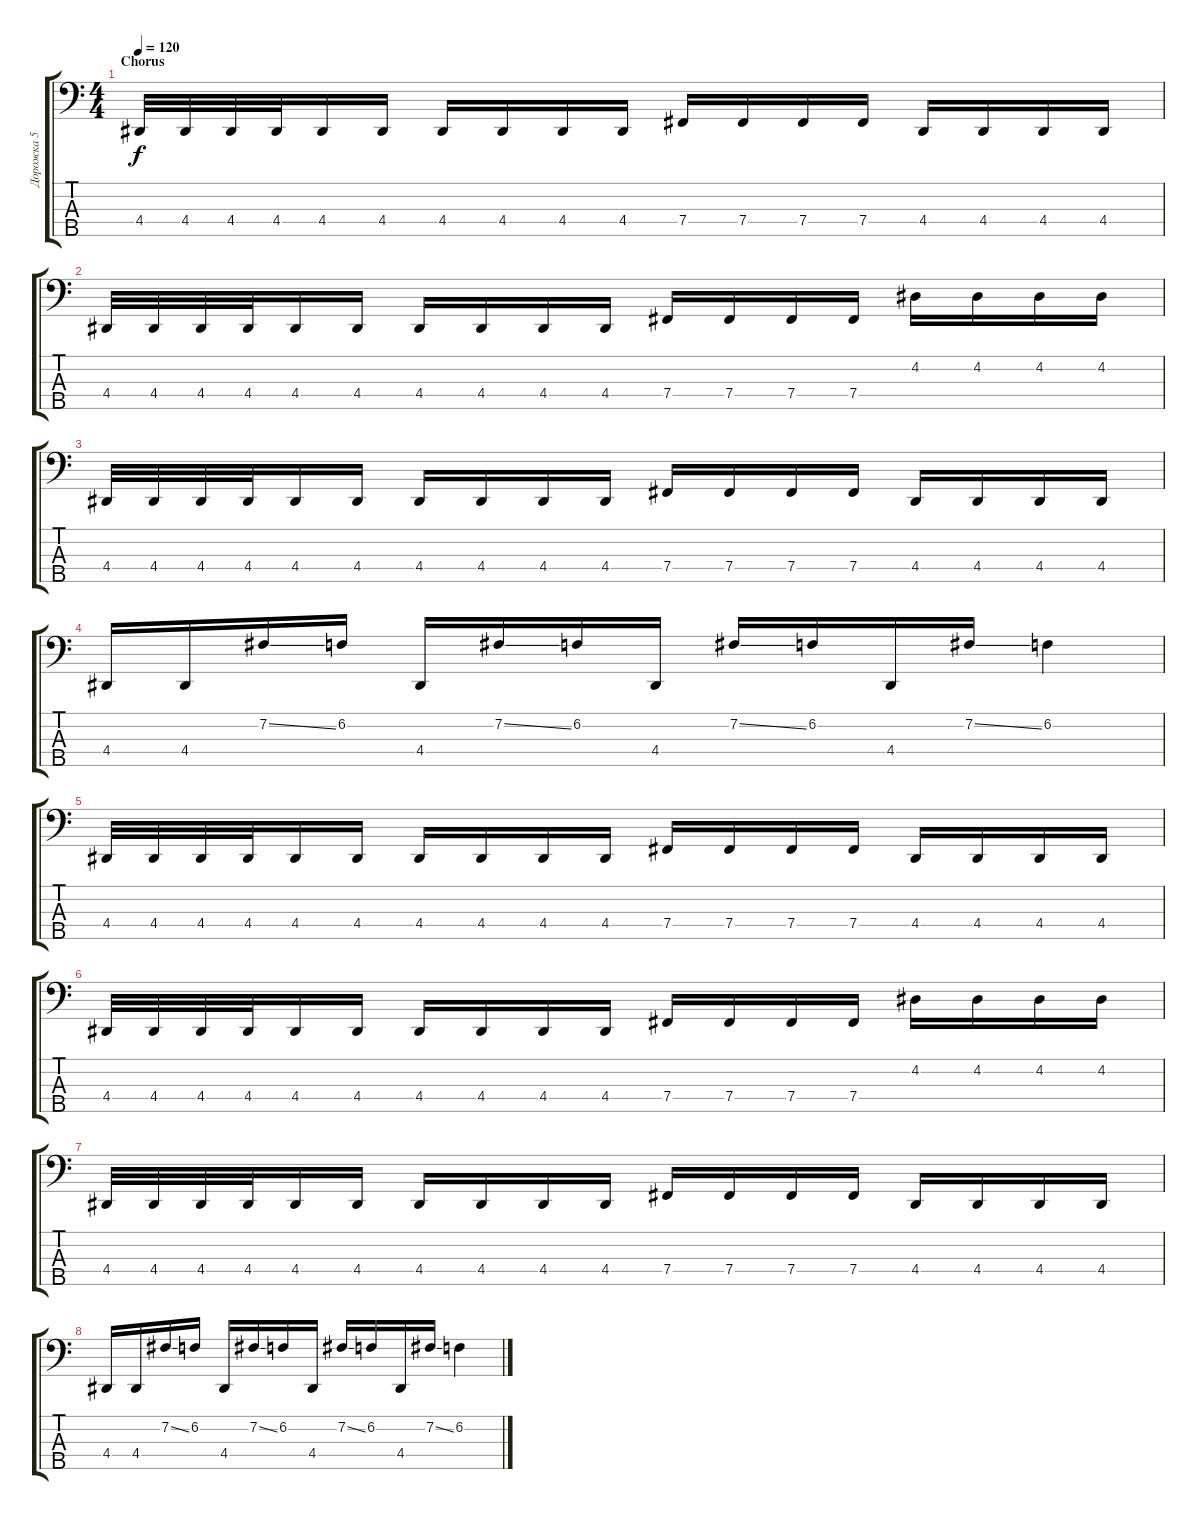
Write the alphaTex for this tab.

\track ("Дорожка 5" "Дорожка 5") {instrument electricbassfinger}
\staff {score tabs}
\tuning (E2 B1 Gb1 B0 Ab0) {hide}
\ts (4 4)
\section ("" "Chorus")
\tempo 120
\clef f4
\ks c
4.4.32{dy f} 4.4.32 4.4.32 4.4.32 4.4.16 4.4.16 4.4.16 4.4.16 4.4.16 4.4.16 7.4.16 7.4.16 7.4.16 7.4.16 4.4.16 4.4.16 4.4.16 4.4.16 |
4.4.32 4.4.32 4.4.32 4.4.32 4.4.16 4.4.16 4.4.16 4.4.16 4.4.16 4.4.16 7.4.16 7.4.16 7.4.16 7.4.16 4.2.16 4.2.16 4.2.16 4.2.16 |
4.4.32 4.4.32 4.4.32 4.4.32 4.4.16 4.4.16 4.4.16 4.4.16 4.4.16 4.4.16 7.4.16 7.4.16 7.4.16 7.4.16 4.4.16 4.4.16 4.4.16 4.4.16 |
4.4.16 4.4.16 7.2{ss}.16 6.2.16 4.4.16 7.2{ss}.16 6.2.16 4.4.16 7.2{ss}.16 6.2.16 4.4.16 7.2{ss}.16 6.2.4 |
4.4.32 4.4.32 4.4.32 4.4.32 4.4.16 4.4.16 4.4.16 4.4.16 4.4.16 4.4.16 7.4.16 7.4.16 7.4.16 7.4.16 4.4.16 4.4.16 4.4.16 4.4.16 |
4.4.32 4.4.32 4.4.32 4.4.32 4.4.16 4.4.16 4.4.16 4.4.16 4.4.16 4.4.16 7.4.16 7.4.16 7.4.16 7.4.16 4.2.16 4.2.16 4.2.16 4.2.16 |
4.4.32 4.4.32 4.4.32 4.4.32 4.4.16 4.4.16 4.4.16 4.4.16 4.4.16 4.4.16 7.4.16 7.4.16 7.4.16 7.4.16 4.4.16 4.4.16 4.4.16 4.4.16 |
4.4.16 4.4.16 7.2{ss}.16 6.2.16 4.4.16 7.2{ss}.16 6.2.16 4.4.16 7.2{ss}.16 6.2.16 4.4.16 7.2{ss}.16 6.2.4
